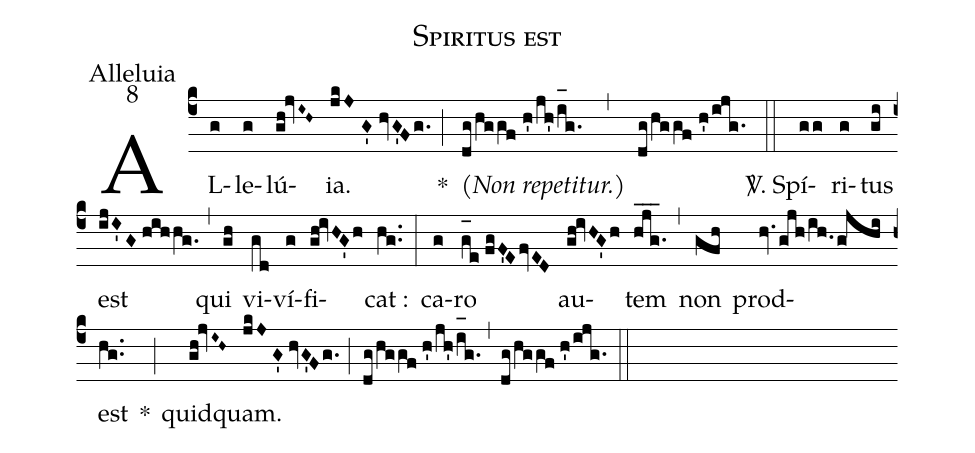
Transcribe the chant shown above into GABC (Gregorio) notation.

name:Spiritus est;
office-part:Alleluia;
mode:8;
%%
(c4) AL(g)le(g)lú(gh!jvI~H~){ia}.(jkJ//G'//hvG'Fg.) <clear>*(;) {<i><v>(</v>}Non repetitur.<v>)</v></i>(dg/hggf//h'/jh'/i_[oh:h]g.) (,) (dg/hggf//h'/ijg.) (::) <sp>V/</sp>. Spí(gg)ri(g)tus(gi) est(ijI'G//hihhg.) (,) qui(gh) vi(gd)ví(g)fi(gh!ivHG'h)cat :(hg..) (:) ca(g)ro(g_[oh:h]e//fgF'EfvED) au(gh!ivHG'h)tem(hjg.___) (,) non(gfh) prod(hv.gjh/ih.0/g!jhi)est(hg..) *(;) quid(gh!jvI~H~)quam.(jkJ//G'//hvG'Fg.) (;) (dg/hg/!gf//h'/jh'/i_[oh:h]g.) (,) (dg/hggf//h'/ijg.) (::)
